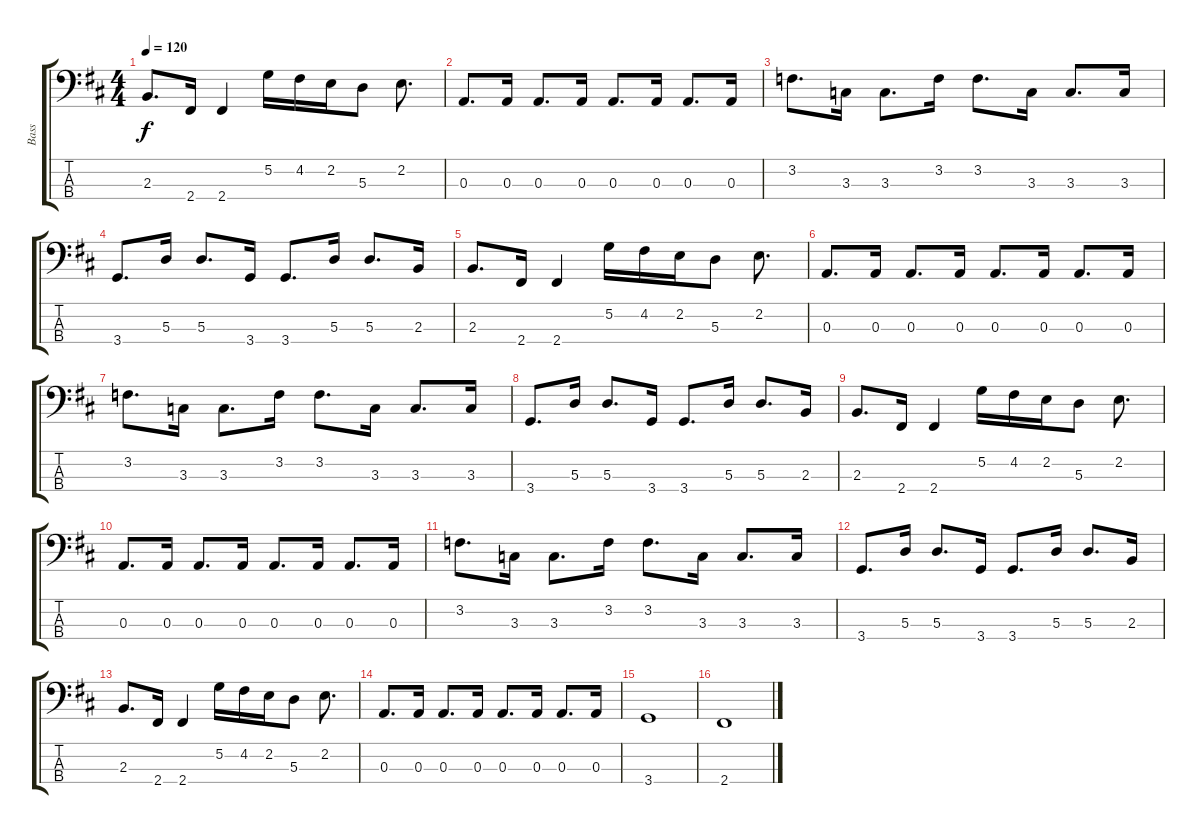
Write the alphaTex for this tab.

\track ("Bass" "Bass") {instrument electricbassfinger}
\staff {score tabs}
\tuning (G2 D2 A1 E1) {hide}
\ts (4 4)
\tempo 120
\clef f4
\ks d
2.3.8{d dy f} 2.4.16 2.4.4 5.2.16 4.2.16 2.2.16 5.3.8 2.2.8{d} |
0.3.8{d} 0.3.16 0.3.8{d} 0.3.16 0.3.8{d} 0.3.16 0.3.8{d} 0.3.16 |
3.2.8{d} 3.3.16 3.3.8{d} 3.2.16 3.2.8{d} 3.3.16 3.3.8{d} 3.3.16 |
3.4.8{d} 5.3.16 5.3.8{d} 3.4.16 3.4.8{d} 5.3.16 5.3.8{d} 2.3.16 |
2.3.8{d} 2.4.16 2.4.4 5.2.16 4.2.16 2.2.16 5.3.8 2.2.8{d} |
0.3.8{d} 0.3.16 0.3.8{d} 0.3.16 0.3.8{d} 0.3.16 0.3.8{d} 0.3.16 |
3.2.8{d} 3.3.16 3.3.8{d} 3.2.16 3.2.8{d} 3.3.16 3.3.8{d} 3.3.16 |
3.4.8{d} 5.3.16 5.3.8{d} 3.4.16 3.4.8{d} 5.3.16 5.3.8{d} 2.3.16 |
2.3.8{d} 2.4.16 2.4.4 5.2.16 4.2.16 2.2.16 5.3.8 2.2.8{d} |
0.3.8{d} 0.3.16 0.3.8{d} 0.3.16 0.3.8{d} 0.3.16 0.3.8{d} 0.3.16 |
3.2.8{d} 3.3.16 3.3.8{d} 3.2.16 3.2.8{d} 3.3.16 3.3.8{d} 3.3.16 |
3.4.8{d} 5.3.16 5.3.8{d} 3.4.16 3.4.8{d} 5.3.16 5.3.8{d} 2.3.16 |
2.3.8{d} 2.4.16 2.4.4 5.2.16 4.2.16 2.2.16 5.3.8 2.2.8{d} |
0.3.8{d} 0.3.16 0.3.8{d} 0.3.16 0.3.8{d} 0.3.16 0.3.8{d} 0.3.16 |
3.4.1 |
2.4.1
